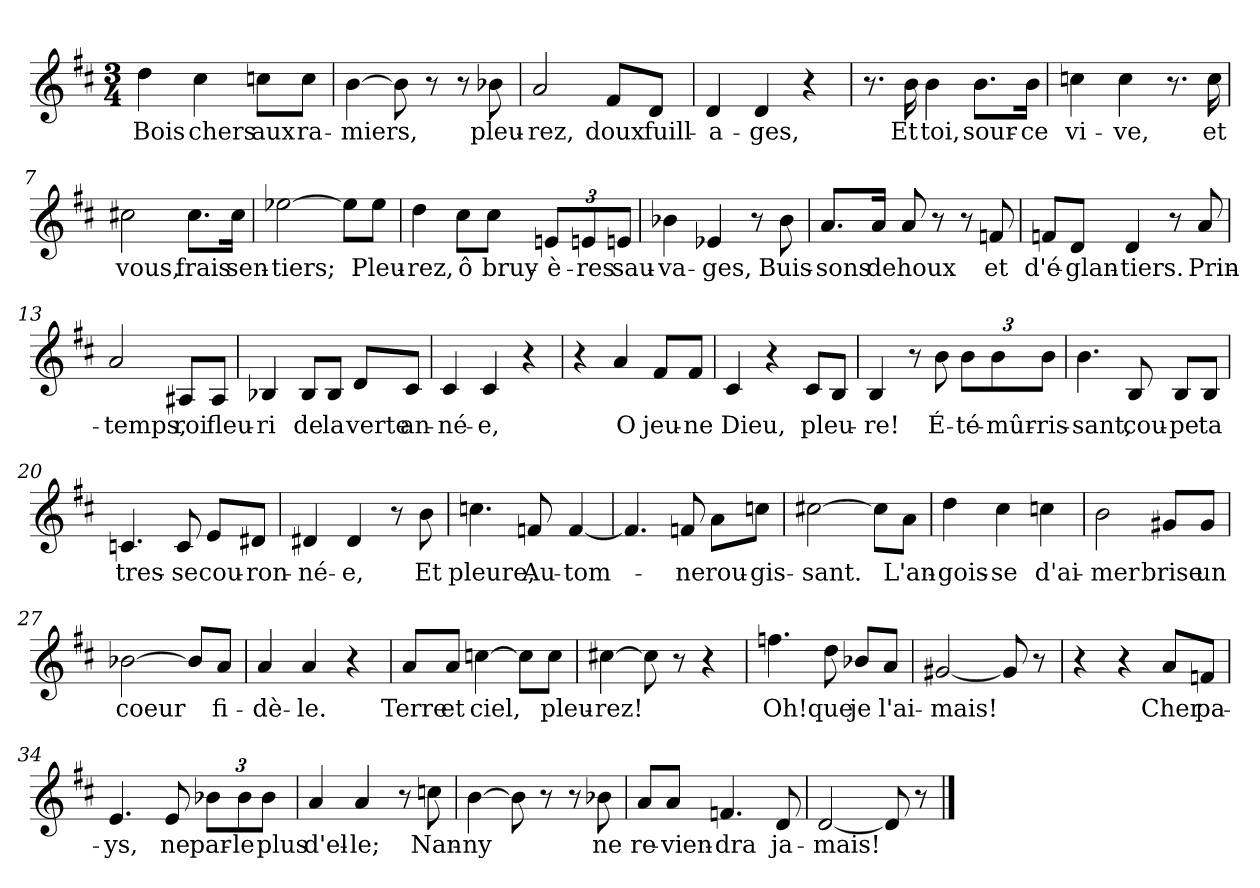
**kern	**text
*part1	*part1
*staff1	*staff1
*clefG2	*
*k[f#c#]	*
*M3/4	*
=1	=1
!	!LO:LY:b
4dd\	Bois
!	!LO:LY:b
4cc#\	chers
!	!LO:LY:b
8ccn\L	aux
!	!LO:LY:b
8cc\J	ra-
=2	=2
!	!LO:LY:b
[4b\	-miers,
8b\]	.
8r	.
8r	.
!	!LO:LY:b
8b-X\	pleu-
=3	=3
!	!LO:LY:b
2a/	-rez,
!	!LO:LY:b
8f#/L	doux
!	!LO:LY:b
8d/J	fuill-
=4	=4
!	!LO:LY:b
4d/	-a-
!	!LO:LY:b
4d/	-ges,
4r	.
=5	=5
8.r	.
!	!LO:LY:b
16b\	Et
!	!LO:LY:b
4b\	toi,
!	!LO:LY:b
8.b\L	sour-
!	!LO:LY:b
16b\Jk	-ce
=6	=6
!	!LO:LY:b
4ccn\	vi-
!	!LO:LY:b
4cc\	-ve,
8.r	.
!	!LO:LY:b
16cc\	et
=7	=7
!	!LO:LY:b
2cc#X\	vous,
!	!LO:LY:b
8.cc#\L	frais
!	!LO:LY:b
16cc#\Jk	sen-
=8	=8
!	!LO:LY:b
[2ee-X\	-tiers;
8ee-\L]	.
!	!LO:LY:b
8ee-\J	Pleu-
!!LO:LB:g=z
=9	=9
!	!LO:LY:b
4dd\	-rez,
!	!LO:LY:b
8cc#\L	ô
!	!LO:LY:b
8cc#\J	bruy-
!	!LO:LY:b
12en/L	-è-
!	!LO:LY:b
12en/	-res
!	!LO:LY:b
12en/J	sau-
=10	=10
!	!LO:LY:b
4b-X\	-va-
!	!LO:LY:b
4e-X/	-ges,
8r	.
!	!LO:LY:b
8b-\	Buis-
=11	=11
!	!LO:LY:b
8.a/L	-sons
!	!LO:LY:b
16a/Jk	de
!	!LO:LY:b
8a/	houx
8r	.
8r	.
!	!LO:LY:b
8fn/	et
=12	=12
!	!LO:LY:b
8fn/L	d'é-
!	!LO:LY:b
8d/J	-glan-
!	!LO:LY:b
4d/	-tiers.
8r	.
!	!LO:LY:b
8a/	Prin-
=13	=13
!	!LO:LY:b
2a/	-temps,
!	!LO:LY:b
8A#X/L	roi
!	!LO:LY:b
8A#/J	fleu-
=14	=14
!	!LO:LY:b
4B-X/	-ri
!	!LO:LY:b
8B-/L	de
!	!LO:LY:b
8B-/J	la
!	!LO:LY:b
8d/L	verte
!	!LO:LY:b
8c#/J	an-
!!LO:LB:g=z
=15	=15
!	!LO:LY:b
4c#/	-né-
!	!LO:LY:b
4c#/	-e,
4r	.
=16	=16
4r	.
!	!LO:LY:b
4a/	O
!	!LO:LY:b
8f#/L	jeu-
!	!LO:LY:b
8f#/J	-ne
=17	=17
!	!LO:LY:b
4c#/	Dieu,
4r	.
!	!LO:LY:b
8c#/L	pleu-
8B/J	.
=18	=18
!	!LO:LY:b
4B/	-re!
8r	.
!	!LO:LY:b
8b\	É-
!	!LO:LY:b
12b\L	-té-
!	!LO:LY:b
12b\	mûr-
!	!LO:LY:b
12b\J	-ris-
=19	=19
!	!LO:LY:b
4.b\	-sant,
!	!LO:LY:b
8B/	cou-
!	!LO:LY:b
8B/L	-pe
!	!LO:LY:b
8B/J	ta
=20	=20
!	!LO:LY:b
4.cn/	tres-
!	!LO:LY:b
8c/	-se
!	!LO:LY:b
8e/L	cou-
!	!LO:LY:b
8d#X/J	-ron-
=21	=21
!	!LO:LY:b
4d#X/	-né-
!	!LO:LY:b
4d#/	-e,
8r	.
!	!LO:LY:b
8b\	Et
=22	=22
!	!LO:LY:b
4.ccn\	pleure,
!	!LO:LY:b
8fn/	Au-
!	!LO:LY:b
[4f/	-tom-
!!LO:LB:g=z
=23	=23
4.f/]	.
!	!LO:LY:b
8fn/	-ne
!	!LO:LY:b
8a\L	rou-
!	!LO:LY:b
8ccn\J	-gis-
=24	=24
!	!LO:LY:b
[2cc#X\	-sant.
8cc#\L]	.
!	!LO:LY:b
8a\J	L'an-
=25	=25
!	!LO:LY:b
4dd\	-gois-
!	!LO:LY:b
4cc#\	-se
!	!LO:LY:b
4ccn\	d'ai-
=26	=26
!	!LO:LY:b
2b\	-mer
!	!LO:LY:b
8g#X/L	brise
!	!LO:LY:b
8g#/J	un
=27	=27
!	!LO:LY:b
[2b-X\	coeur
8b-/L]	.
!	!LO:LY:b
8a/J	fi-
=28	=28
!	!LO:LY:b
4a/	-dè-
!	!LO:LY:b
4a/	-le.
4r	.
=29	=29
!	!LO:LY:b
8a/L	Terre
!	!LO:LY:b
8a/J	et
!	!LO:LY:b
[4ccn\	ciel,
8cc\L]	.
!	!LO:LY:b
8cc\J	pleu-
=30	=30
!	!LO:LY:b
[4cc#X\	-rez!
8cc#\]	.
8r	.
4r	.
!!LO:LB:g=z
=31	=31
!	!LO:LY:b
4.ffn\	Oh!
!	!LO:LY:b
8dd\	que
!	!LO:LY:b
8b-X/L	je
!	!LO:LY:b
8a/J	l'ai-
=32	=32
!	!LO:LY:b
[2g#X/	-mais!
8g#/]	.
8r	.
=33	=33
4r	.
4r	.
!	!LO:LY:b
8a/L	Cher
!	!LO:LY:b
8fn/J	pa-
=34	=34
!	!LO:LY:b
4.e/	-ys,
!	!LO:LY:b
8e/	ne
!	!LO:LY:b
12b-X\L	par-
!	!LO:LY:b
12b-\	-le
!	!LO:LY:b
12b-\J	plus
=35	=35
!	!LO:LY:b
4a/	d'el-
!	!LO:LY:b
4a/	-le;
8r	.
!	!LO:LY:b
8ccn\	Nan-
=36	=36
!	!LO:LY:b
[4b\	-ny
8b\]	.
8r	.
8r	.
!	!LO:LY:b
8b-X\	ne
=37	=37
!	!LO:LY:b
8a/L	re-
!	!LO:LY:b
8a/J	-vien-
!	!LO:LY:b
4.fn/	-dra
!	!LO:LY:b
8d/	ja-
=38	=38
!	!LO:LY:b
[2d/	-mais!
8d/]	.
8r	.
==	==
*-	*-
